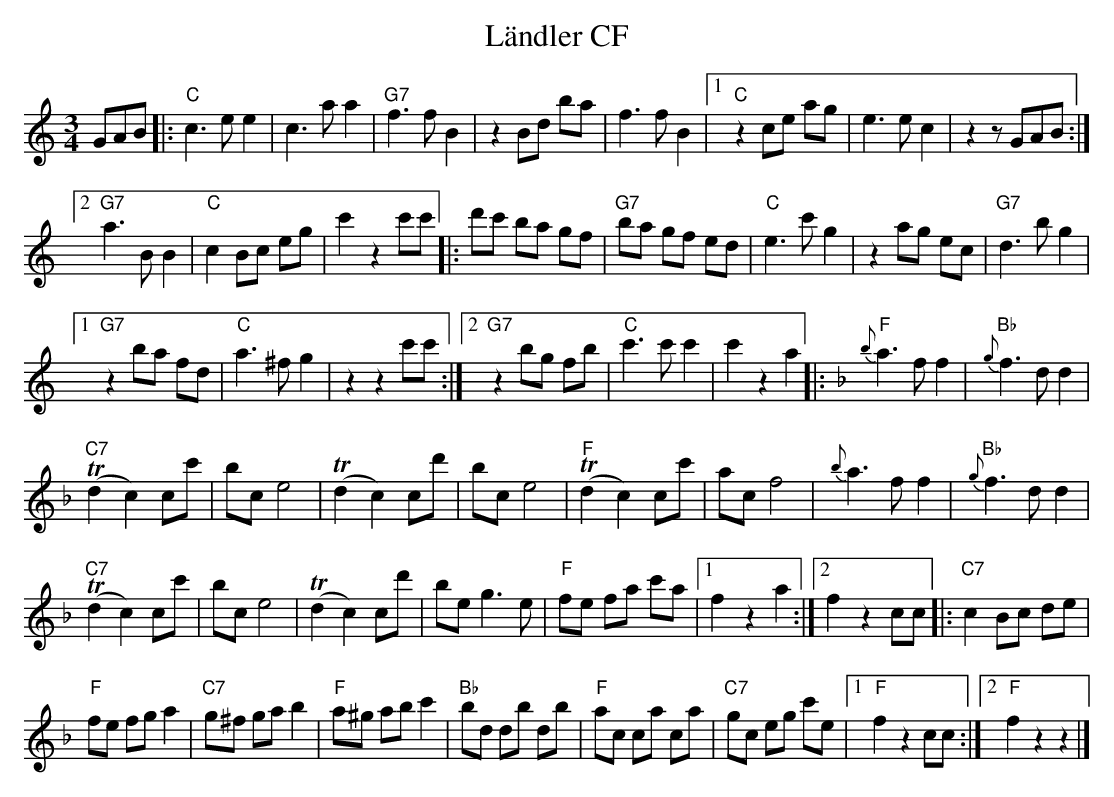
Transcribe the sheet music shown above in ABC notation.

X:1
T: Ländler CF
M:3/4
L:1/8
K:C
GAB |: "C"c3ee2 | c3aa2 | "G7"f3fB2 | z2 Bd ba | f3fB2  |1 "C"z2 ce ag | e3ec2 | z2zGAB :|2
"G7"a3BB2 | "C"c2 Bc eg | c'2z2c'c' |: d'c' ba gf | "G7"ba gf ed | "C"e3c'g2 | z2 ag ec | "G7"d3bg2 |1
"G7"z2ba fd | "C"a3^fg2 | z2z2 c'c' :|2 "G7"z2bg fb | "C"c'3c'c'2 | c'2z2a2 |: [K:F] "F"{b}a3ff2 | "Bb"{g}f3dd2 |
"C7"T(d2c2) cc' | bce4 | T(d2c2) cd' |bce4 | "F"T(d2c2) cc' | acf4 | {b}a3ff2 | "Bb"{g}f3dd2 |
"C7"T(d2c2) cc' | bce4 | T(d2c2) cd' | be g3e | "F"fe fa c'a |1 f2z2a2 :|2 f2z2cc |: "C7"c2 Bc de |
"F"fe fg a2 | "C7"g^f ga b2 | "F"a^g ab c'2 | "Bb"bd db db | "F"ac ca ca | "C7"gc eg c'e |1 "F"f2z2cc :|2 "F"f2z2z2 |]
